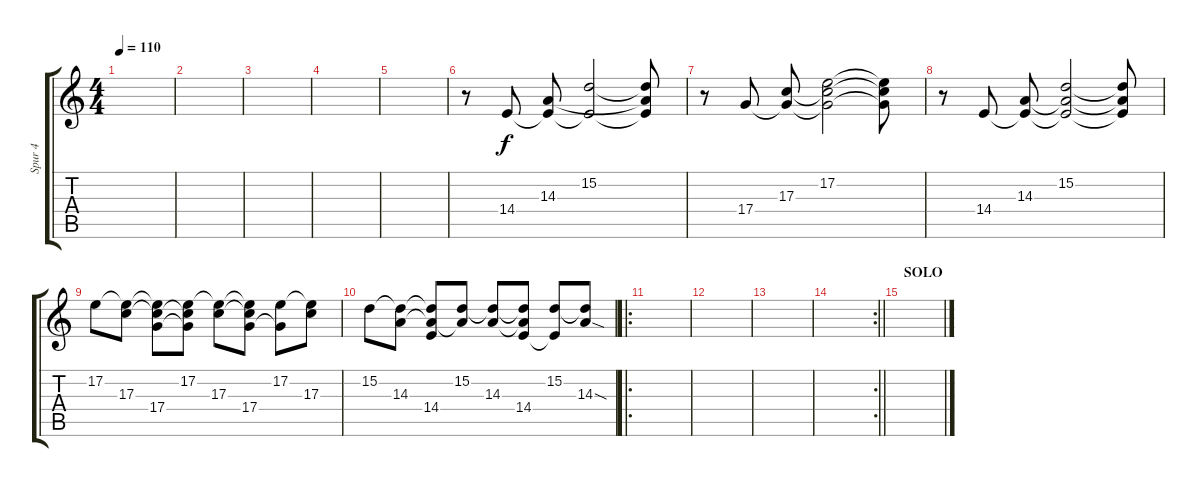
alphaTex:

\track ("Spur 4" "Spur 4") {instrument drawbarorgan}
\staff {score tabs}
\tuning (E4 B3 G3 D3 A2 E2) {hide}
\ts (4 4)
\tempo 110
\clef g2
\ks c
|
|
|
|
|
r.8 14.4.8 (14.3 14.4{t}).8 (15.2 14.4{t}).2 (15.2{t} 14.3{t} 14.4{t}).8 |
r.8 17.4.8 (17.3 17.4{t}).8 (17.2 17.3{t} 17.4{t}).2 (17.2{t} 17.3{t} 17.4{t}).8 |
r.8 14.4.8 (14.3 14.4{t}).8 (15.2 14.3{t} 14.4{t}).2 (15.2{t} 14.3{t} 14.4{t}).8 |
17.2.8 (17.2{t} 17.3).8 (17.2{t} 17.3{t} 17.4).8 (17.2 17.3{t} 17.4{t}).8 (17.2{t} 17.3).8 (17.2{t} 17.3{t} 17.4).8 (17.2 17.4{t}).8 (17.2{t} 17.3).8 |
15.2.8 (15.2{t} 14.3).8 (15.2{t} 14.3{t} 14.4).8 (15.2 14.3{t}).8 (15.2{t} 14.3).8 (15.2{t} 14.3{t} 14.4).8 (15.2 14.4{t}).8 (15.2{t} 14.3{sod}).8 |
\ro
|
|
|
\rc 2
\barLineRight lightlight
|
\section ("" "SOLO")
